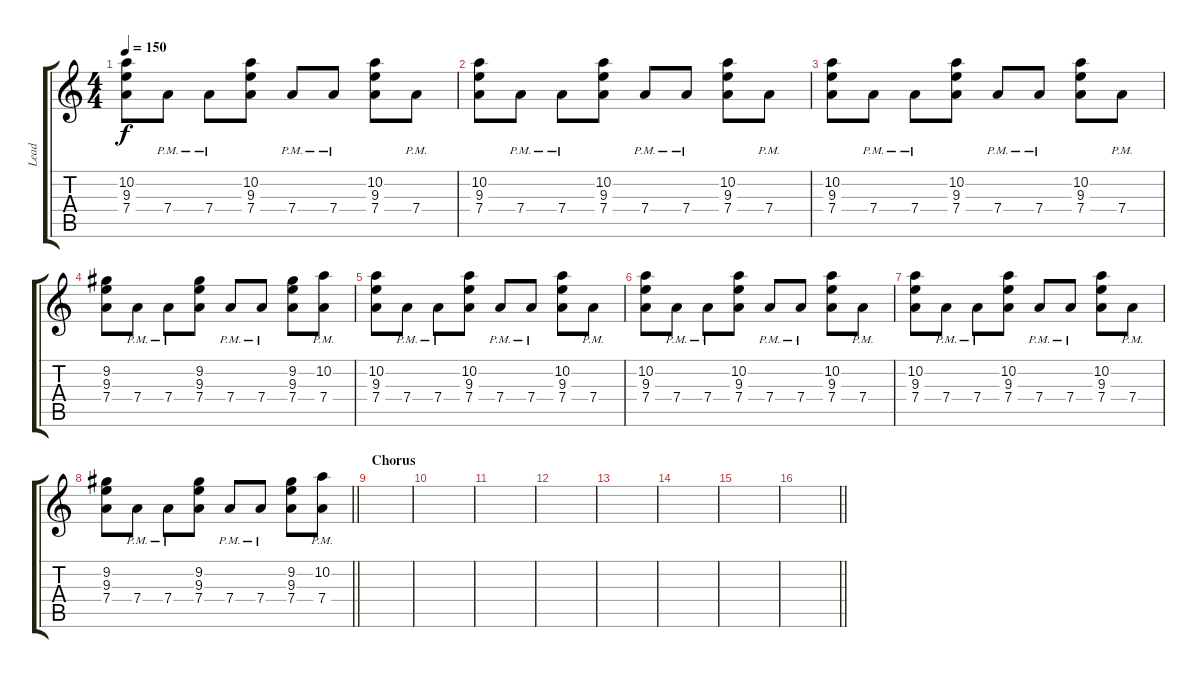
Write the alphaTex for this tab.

\track ("Lead" "Lead") {instrument overdrivenguitar}
\staff {score tabs}
\tuning (E4 B3 G3 D3 A2 E2) {hide}
\ts (4 4)
\tempo 150
\clef g2
\ks c
(10.2 9.3 7.4).8{dy f} 7.4{pm}.8 7.4{pm}.8 (10.2 9.3 7.4).8 7.4{pm}.8 7.4{pm}.8 (10.2 9.3 7.4).8 7.4{pm}.8 |
(10.2 9.3 7.4).8 7.4{pm}.8 7.4{pm}.8 (10.2 9.3 7.4).8 7.4{pm}.8 7.4{pm}.8 (10.2 9.3 7.4).8 7.4{pm}.8 |
(10.2 9.3 7.4).8 7.4{pm}.8 7.4{pm}.8 (10.2 9.3 7.4).8 7.4{pm}.8 7.4{pm}.8 (10.2 9.3 7.4).8 7.4{pm}.8 |
(9.2 9.3 7.4).8 7.4{pm}.8 7.4{pm}.8 (9.2 9.3 7.4).8 7.4{pm}.8 7.4{pm}.8 (9.2 9.3 7.4).8 (10.2 7.4{pm}).8 |
(10.2 9.3 7.4).8 7.4{pm}.8 7.4{pm}.8 (10.2 9.3 7.4).8 7.4{pm}.8 7.4{pm}.8 (10.2 9.3 7.4).8 7.4{pm}.8 |
(10.2 9.3 7.4).8 7.4{pm}.8 7.4{pm}.8 (10.2 9.3 7.4).8 7.4{pm}.8 7.4{pm}.8 (10.2 9.3 7.4).8 7.4{pm}.8 |
(10.2 9.3 7.4).8 7.4{pm}.8 7.4{pm}.8 (10.2 9.3 7.4).8 7.4{pm}.8 7.4{pm}.8 (10.2 9.3 7.4).8 7.4{pm}.8 |
\barLineRight lightlight
(9.2 9.3 7.4).8 7.4{pm}.8 7.4{pm}.8 (9.2 9.3 7.4).8 7.4{pm}.8 7.4{pm}.8 (9.2 9.3 7.4).8 (10.2 7.4{pm}).8 |
\section ("" "Chorus")
|
|
|
|
|
|
|
\barLineRight lightlight
